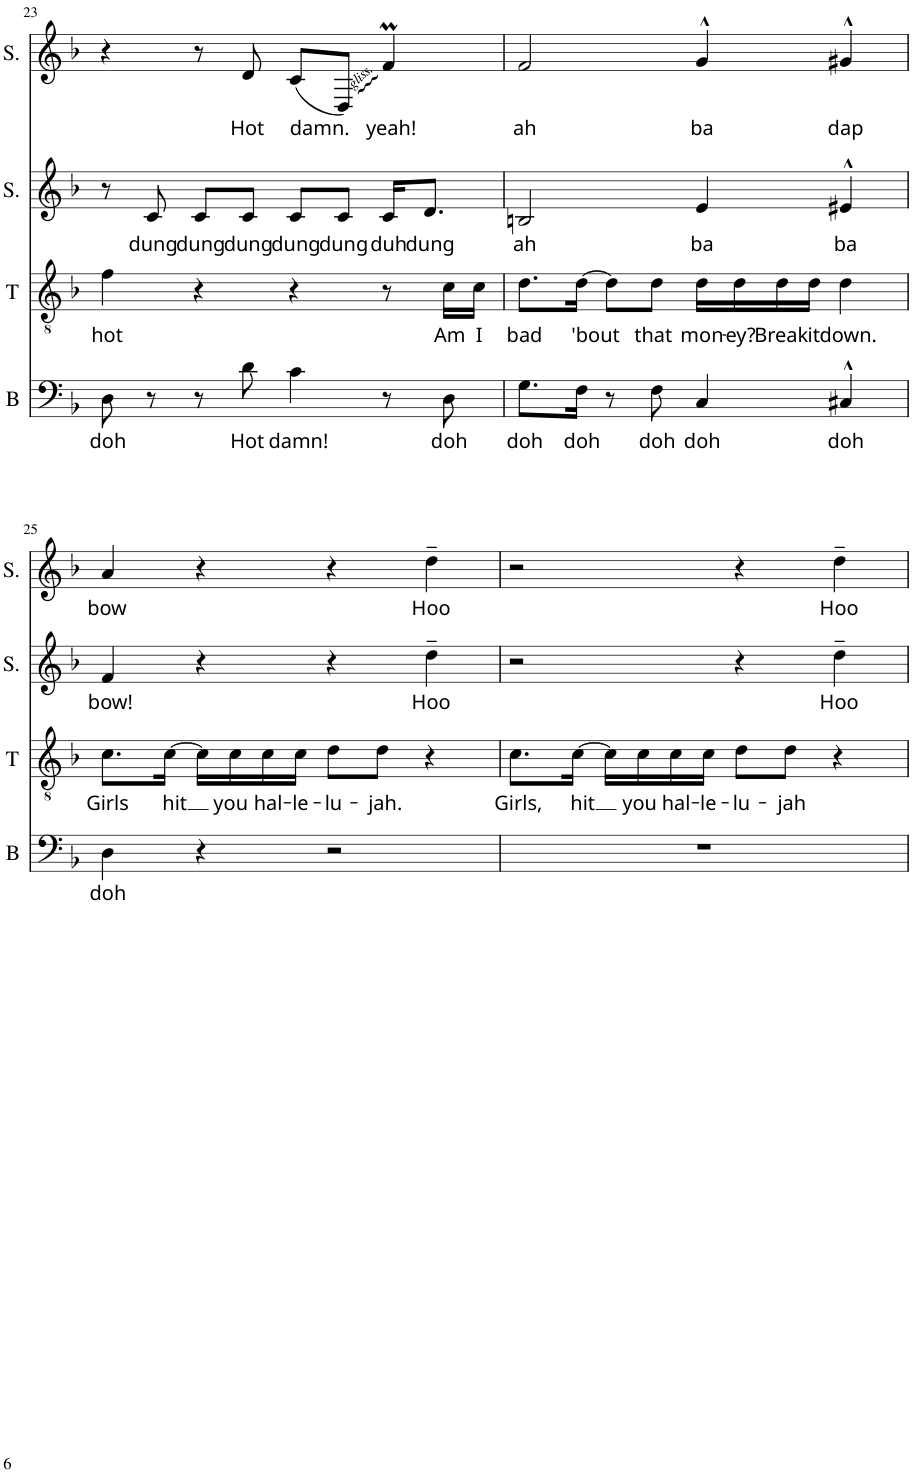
**kern	**kern	**kern	**text	**kern	**text	**kern	**text	**kern	**text
*part5	*part5	*part4	*part4	*part3	*part3	*part2	*part2	*part1	*part1
*staff6	*staff5	*staff4	*staff4	*staff3	*staff3	*staff2	*staff2	*staff1	*staff1
*I"Piano	*	*I"Bass	*	*I"Tenor	*	*I"Alto	*	*I"Soprano	*
*I'Pno	*	*I'B	*	*I'T	*	*I'A	*	*I'S	*
!!LO:PB:g=z
*clefF4	*clefG2	*clefF4	*	*clefGv2	*	*clefG2	*	*clefG2	*
*k[b-]	*k[b-]	*k[b-]	*	*k[b-]	*	*k[b-]	*	*k[b-]	*
*M4/4	*M4/4	*M4/4	*	*M4/4	*	*M4/4	*	*M4/4	*
=23	=23	=23	=23	=23	=23	=23	=23	=23	=23
!	!	!	!LO:LY:b	!	!LO:LY:b	!	!	!	!
8D	8f/L	8D\	doh	4f\	hot	8r	.	4r	.
!	!	!	!	!	!	!	!LO:LY:b	!	!
8r	8c/J	8r	.	.	.	8c/	dung	.	.
!	!	!	!	!	!	!	!LO:LY:b	!	!
8r	8c/L	8r	.	4r	.	8c/L	dung	8r	.
!	!	!	!LO:LY:b	!	!	!	!LO:LY:b	!	!LO:LY:b
8D	8c/ 8d/J	8d\	Hot	.	.	8c/J	dung	8d/	Hot
!	!	!	!LO:LY:b	!	!	!	!LO:LY:b	!	!LO:LY:b
4C	8c/L	4c\	damn!	4r	.	8c/L	dung	(<8c/L	damn.
!	!	!	!	!	!	!	!LO:LY:b	!	!
.	8c/ 8d/J	.	.	.	.	8c/J	dung	8D/J)	.
!	!	!	!	!	!	!	!LO:LY:b	!	!LO:LY:b
8r	16c/ 16f/LL	8r	.	8r	.	16c/KL	duh	4fM/	yeah!
!	!	!	!	!	!	!	!LO:LY:b	!	!
.	16d/J	.	.	.	.	8.d/J	dung	.	.
!	!	!	!LO:LY:b	!	!LO:LY:b	!	!	!	!
8D	16c/L	8D\	doh	16c\LL	Am	.	.	.	.
!	!	!	!	!	!LO:LY:b	!	!	!	!
.	16c/JJ	.	.	16c\JJ	I	.	.	.	.
=24	=24	=24	=24	=24	=24	=24	=24	=24	=24
!	!	!	!LO:LY:b	!	!LO:LY:b	!	!LO:LY:b	!	!LO:LY:b
8.G\L	8.Bn/ 8.d/ 8.f/L	8.G\L	doh	8.d\L	bad	2Bn/	ah	2f/	ah
!	!	!	!LO:LY:b	!	!LO:LY:b	!	!	!	!
16F\Jk	16d/Jk	16F\Jk	doh	[>16d\Jk	'bout	.	.	.	.
8r	8d/L	8r	.	8d\L]	.	.	.	.	.
!	!	!	!LO:LY:b	!	!LO:LY:b	!	!	!	!
8F	8d/J	8F\	doh	8d\J	that	.	.	.	.
!	!	!	!LO:LY:b	!	!LO:LY:b	!	!LO:LY:b	!	!LO:LY:b
4C	16d/ 16e/ 16g/LL	4C/	doh	16d\LL	mon-	4e/	ba	4g^^/	ba
!	!	!	!	!	!LO:LY:b	!	!	!	!
.	16d/J	.	.	16d\	-ey?	.	.	.	.
!	!	!	!	!	!LO:LY:b	!	!	!	!
.	16d/L	.	.	16d\	Break	.	.	.	.
!	!	!	!	!	!LO:LY:b	!	!	!	!
.	16d/JJ	.	.	16d\JJ	it	.	.	.	.
!	!	!	!LO:LY:b	!	!LO:LY:b	!	!LO:LY:b	!	!LO:LY:b
4C#X	4d 4e 4g#X	4C#X^^/	doh	4d\	down.	4e#X^^/	ba	4g#X^^/	dap
!!LO:LB:g=z
=25	=25	=25	=25	=25	=25	=25	=25	=25	=25
!	!	!	!LO:LY:b	!	!LO:LY:b	!	!LO:LY:b	!	!LO:LY:b
4D	8.c/ 8.f/ 8.a/L	4D\	doh	8.c\L	Girls	4f/	bow!	4a/	bow
!	!	!	!	!	!LO:LY:b	!	!	!	!
.	[>16c/Jk	.	.	[>16c\Jk	hit	.	.	.	.
4r	16c/LL]	4r	.	16c\LL]	.	4r	.	4r	.
!	!	!	!	!	!LO:LY:b	!	!	!	!
.	16c/J	.	.	16c\	you	.	.	.	.
!	!	!	!	!	!LO:LY:b	!	!	!	!
.	16c/L	.	.	16c\	hal-	.	.	.	.
!	!	!	!	!	!LO:LY:b	!	!	!	!
.	16c/JJ	.	.	16c\JJ	-le-	.	.	.	.
!	!	!	!	!	!LO:LY:b	!	!	!	!
2r	8d/L	2r	.	8d\L	-lu-	4r	.	4r	.
!	!	!	!	!	!LO:LY:b	!	!	!	!
.	8d/J	.	.	8d\J	-jah.	.	.	.	.
!	!	!	!	!	!	!	!LO:LY:b	!	!LO:LY:b
.	4dd	.	.	4r	.	4dd~\	Hoo	4dd~\	Hoo
=26	=26	=26	=26	=26	=26	=26	=26	=26	=26
!	!	!	!	!	!LO:LY:b	!	!	!	!
1r	8.c/L	1r	.	8.c\L	Girls,	2r	.	2r	.
!	!	!	!	!	!LO:LY:b	!	!	!	!
.	[>16c/Jk	.	.	[>16c\Jk	hit	.	.	.	.
.	16c/LL]	.	.	16c\LL]	.	.	.	.	.
!	!	!	!	!	!LO:LY:b	!	!	!	!
.	16c/J	.	.	16c\	you	.	.	.	.
!	!	!	!	!	!LO:LY:b	!	!	!	!
.	16c/L	.	.	16c\	hal-	.	.	.	.
!	!	!	!	!	!LO:LY:b	!	!	!	!
.	16c/JJ	.	.	16c\JJ	-le-	.	.	.	.
!	!	!	!	!	!LO:LY:b	!	!	!	!
.	8d/L	.	.	8d\L	-lu-	4r	.	4r	.
!	!	!	!	!	!LO:LY:b	!	!	!	!
.	8d/J	.	.	8d\J	-jah	.	.	.	.
!	!	!	!	!	!	!	!LO:LY:b	!	!LO:LY:b
.	4dd	.	.	4r	.	4dd~\	Hoo	4dd~\	Hoo
=	=	=	=	=	=	=	=	=	=
*-	*-	*-	*-	*-	*-	*-	*-	*-	*-
